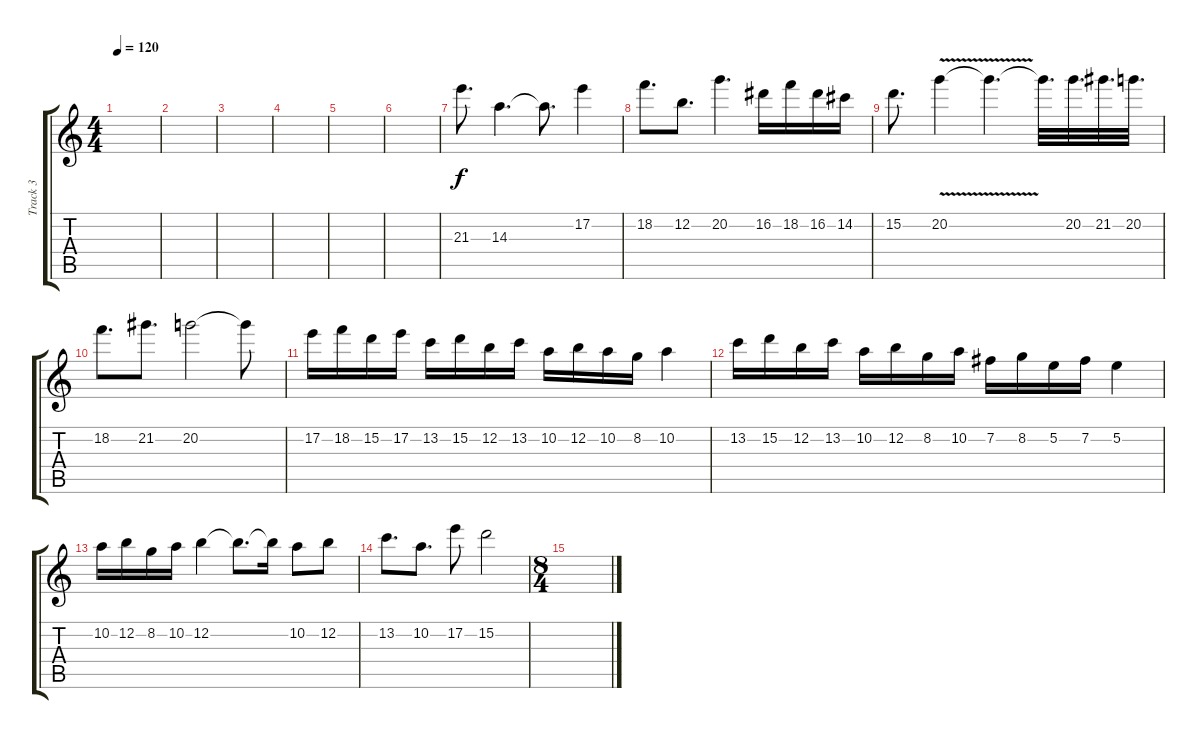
\track ("Track 3" "Track 3") {instrument overdrivenguitar}
\staff {score tabs}
\tuning (E4 B3 G3 D3 A2 E2) {hide}
\ts (4 4)
\tempo 120
\clef g2
\ks c
|
|
|
|
|
|
21.3.8{d} 14.3.4{d} 14.3{t}.8{d} 17.2.4 |
18.2.8{d} 12.2.8{d} 20.2.4{d} 16.2.16 18.2.16 16.2.16 14.2.16 |
15.2.8{d} 20.2{v}.4 20.2{t}.4{d} 20.2{t}.32{d} 20.2.32{d} 21.2.32{d} 20.2.32{d} |
18.2.8{d} 21.2.8{d} 20.2.2 20.2{t}.8 |
17.2.16 18.2.16 15.2.16 17.2.16 13.2.16 15.2.16 12.2.16 13.2.16 10.2.16 12.2.16 10.2.16 8.2.16 10.2.4 |
13.2.16 15.2.16 12.2.16 13.2.16 10.2.16 12.2.16 8.2.16 10.2.16 7.2.16 8.2.16 5.2.16 7.2.16 5.2.4 |
10.2.16 12.2.16 8.2.16 10.2.16 12.2.4 12.2{t}.8{d} 12.2{t}.16 10.2.8 12.2.8 |
13.2.8{d} 10.2.8{d} 17.2.8 15.2.2 |
\ts (8 4)
